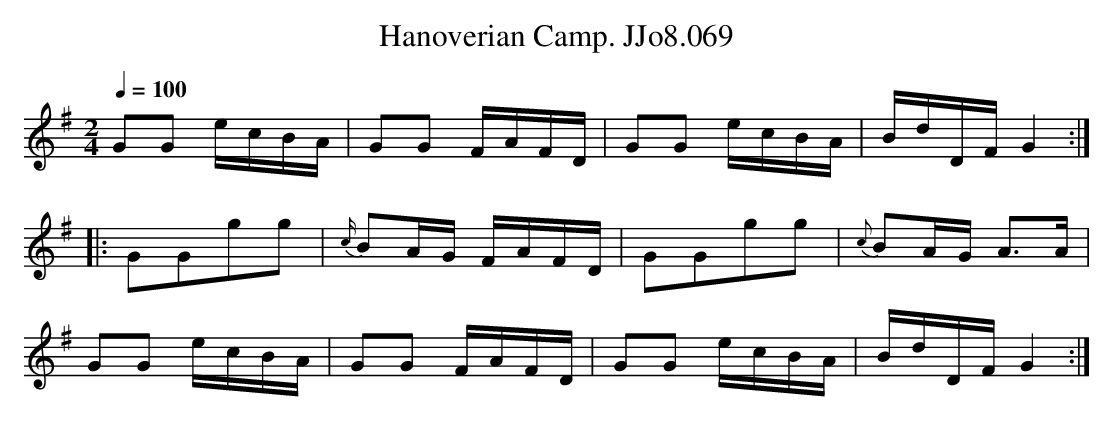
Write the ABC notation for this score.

X:1
T:Hanoverian Camp. JJo8.069
M:2/4
L:1/8
Q:1/4=100
K:G
GG e/c/B/A/|GG F/A/F/D/|GG e/c/B/A/|B/d/D/F/G2:|
|:GGgg|{c/}BA/G/ F/A/F/D/|GGgg|{c?}BA/G/ A>A|
GG e/c/B/A/|GG F/A/F/D/|GG e/c/B/A/|B/d/D/F/G2:|
